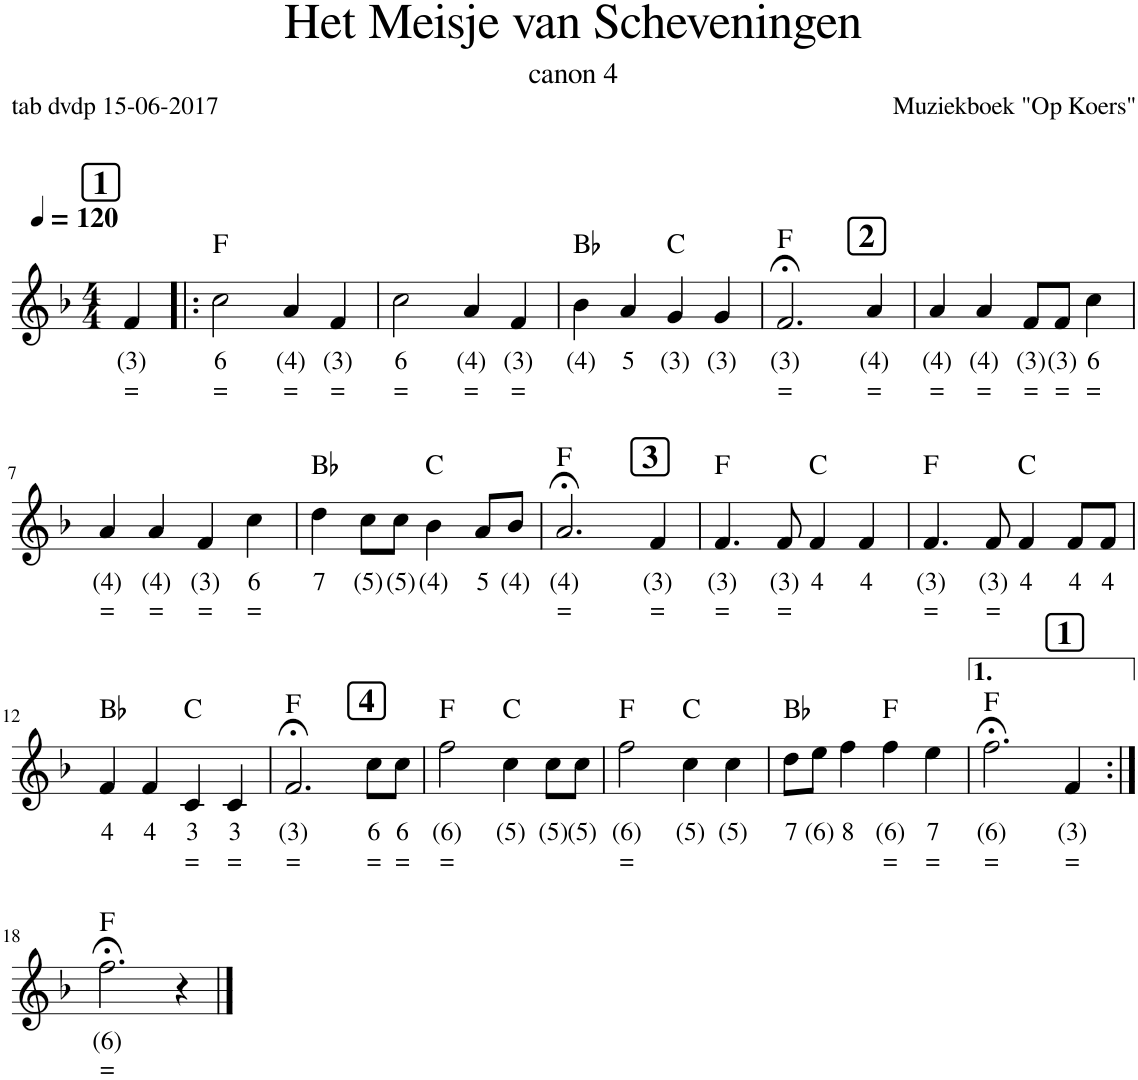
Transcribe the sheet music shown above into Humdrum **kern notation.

**kern	**text	**text	**harte
*part1	*part1	*part1	*part1
*staff1	*staff1	*staff1	*
*I"Stem	*	*	*
*I'Stm.	*	*	*
*clefG2	*	*	*
*k[b-]	*	*	*
*M4/4	*	*	*
*MM120	*	*	*
!!LO:REH:place=s1:a:B:cj:fs=14:t=1
=1	=1	=1	=1
!	!LO:LY:b	!LO:LY:b	!
4f/	(3)	=	.
=2!|:	=2!|:	=2!|:	=2!|:
!	!LO:LY:b	!LO:LY:b	!
2cc\	6	=	F:maj
!	!LO:LY:b	!LO:LY:b	!
4a/	(4)	=	.
!	!LO:LY:b	!LO:LY:b	!
4f/	(3)	=	.
=3	=3	=3	=3
!	!LO:LY:b	!LO:LY:b	!
2cc\	6	=	.
!	!LO:LY:b	!LO:LY:b	!
4a/	(4)	=	.
!	!LO:LY:b	!LO:LY:b	!
4f/	(3)	=	.
=4	=4	=4	=4
!	!LO:LY:b	!	!
4b-\	(4)	.	Bb:maj
!	!LO:LY:b	!	!
4a/	5	.	.
!	!LO:LY:b	!	!
4g/	(3)	.	C:maj
!	!LO:LY:b	!	!
4g/	(3)	.	.
!!LO:REH:place=s1:a:B:cj:fs=14:t=2:qo=3
=5	=5	=5	=5
!	!LO:LY:b	!LO:LY:b	!
2.f;</	(3)	=	F:maj
!	!LO:LY:b	!LO:LY:b	!
4a/	(4)	=	.
=6	=6	=6	=6
!	!LO:LY:b	!LO:LY:b	!
4a/	(4)	=	.
!	!LO:LY:b	!LO:LY:b	!
4a/	(4)	=	.
!	!LO:LY:b	!LO:LY:b	!
8f/L	(3)	=	.
!	!LO:LY:b	!LO:LY:b	!
8f/J	(3)	=	.
!	!LO:LY:b	!LO:LY:b	!
4cc\	6	=	.
!!LO:LB:g=z
=7	=7	=7	=7
!	!LO:LY:b	!LO:LY:b	!
4a/	(4)	=	.
!	!LO:LY:b	!LO:LY:b	!
4a/	(4)	=	.
!	!LO:LY:b	!LO:LY:b	!
4f/	(3)	=	.
!	!LO:LY:b	!LO:LY:b	!
4cc\	6	=	.
=8	=8	=8	=8
!	!LO:LY:b	!	!
4dd\	7	.	Bb:maj
!	!LO:LY:b	!	!
8cc\L	(5)	.	.
!	!LO:LY:b	!	!
8cc\J	(5)	.	.
!	!LO:LY:b	!	!
4b-\	(4)	.	C:maj
!	!LO:LY:b	!	!
8a/L	5	.	.
!	!LO:LY:b	!	!
8b-/J	(4)	.	.
!!LO:REH:place=s1:a:B:cj:fs=14:t=3:qo=3
=9	=9	=9	=9
!	!LO:LY:b	!LO:LY:b	!
2.a;</	(4)	=	F:maj
!	!LO:LY:b	!LO:LY:b	!
4f/	(3)	=	.
=10	=10	=10	=10
!	!LO:LY:b	!LO:LY:b	!
4.f/	(3)	=	F:maj
!	!LO:LY:b	!LO:LY:b	!
8f/	(3)	=	.
!	!LO:LY:b	!	!
4f/	4	.	C:maj
!	!LO:LY:b	!	!
4f/	4	.	.
=11	=11	=11	=11
!	!LO:LY:b	!LO:LY:b	!
4.f/	(3)	=	F:maj
!	!LO:LY:b	!LO:LY:b	!
8f/	(3)	=	.
!	!LO:LY:b	!	!
4f/	4	.	C:maj
!	!LO:LY:b	!	!
8f/L	4	.	.
!	!LO:LY:b	!	!
8f/J	4	.	.
!!LO:LB:g=z
=12	=12	=12	=12
!	!LO:LY:b	!	!
4f/	4	.	Bb:maj
!	!LO:LY:b	!	!
4f/	4	.	.
!	!LO:LY:b	!LO:LY:b	!
4c/	3	=	C:maj
!	!LO:LY:b	!LO:LY:b	!
4c/	3	=	.
!!LO:REH:place=s1:a:B:cj:fs=14:t=4:qo=3
=13	=13	=13	=13
!	!LO:LY:b	!LO:LY:b	!
2.f;</	(3)	=	F:maj
!	!LO:LY:b	!LO:LY:b	!
8cc\L	6	=	.
!	!LO:LY:b	!LO:LY:b	!
8cc\J	6	=	.
=14	=14	=14	=14
!	!LO:LY:b	!LO:LY:b	!
2ff\	(6)	=	F:maj
!	!LO:LY:b	!	!
4cc\	(5)	.	C:maj
!	!LO:LY:b	!	!
8cc\L	(5)	.	.
!	!LO:LY:b	!	!
8cc\J	(5)	.	.
=15	=15	=15	=15
!	!LO:LY:b	!LO:LY:b	!
2ff\	(6)	=	F:maj
!	!LO:LY:b	!	!
4cc\	(5)	.	C:maj
!	!LO:LY:b	!	!
4cc\	(5)	.	.
=16	=16	=16	=16
!	!LO:LY:b	!	!
8dd\L	7	.	Bb:maj
!	!LO:LY:b	!	!
8ee\J	(6)	.	.
!	!LO:LY:b	!	!
4ff\	8	.	.
!	!LO:LY:b	!LO:LY:b	!
4ff\	(6)	=	F:maj
!	!LO:LY:b	!LO:LY:b	!
4ee\	7	=	.
!!LO:REH:place=s1:a:B:cj:fs=14:t=1:qo=3
=17	=17	=17	=17
!	!LO:LY:b	!LO:LY:b	!
2.ff;<\	(6)	=	F:maj
!	!LO:LY:b	!LO:LY:b	!
4f/	(3)	=	.
!!LO:LB:g=z
=18:|!	=18:|!	=18:|!	=18:|!
!	!LO:LY:b	!LO:LY:b	!
2.ff;<\	(6)	=	F:maj
4r	.	.	.
==	==	==	==
*-	*-	*-	*-
